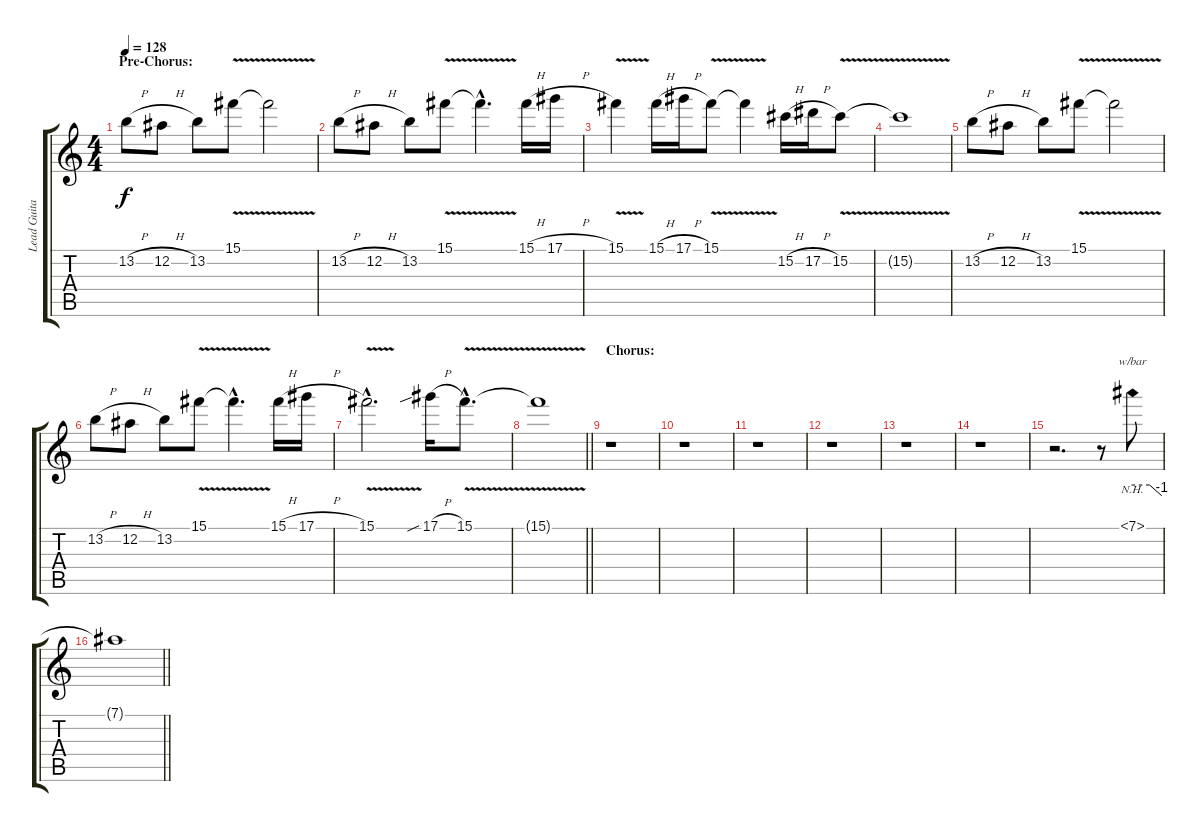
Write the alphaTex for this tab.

\track ("Lead Guitar" "Lead Guita") {instrument distortionguitar}
\staff {score tabs}
\tuning (Eb4 Bb3 Gb3 Db3 Ab2 Eb2) {hide}
\ts (4 4)
\section ("" "Pre-Chorus:")
\tempo 128
\clef g2
\ks c
13.2{h}.8{dy f} 12.2{h}.8 13.2.8 15.1{v}.8 15.1{t}.2 |
13.2{h}.8 12.2{h}.8 13.2.8 15.1{v}.8 15.1{hac t}.4{d} 15.1{h}.16 17.1{h}.16 |
15.1{v}.4 15.1{h}.16 17.1{h}.16 15.1{v}.8 15.1{t}.4 15.2{h}.16 17.2{h}.16 15.2{v}.8 |
15.2{t}.1 |
13.2{h}.8 12.2{h}.8 13.2.8 15.1{v}.8 15.1{t}.2 |
13.2{h}.8 12.2{h}.8 13.2.8 15.1{v}.8 15.1{hac t}.4{d} 15.1{h}.16 17.1{h}.16 |
15.1{v hac}.2{d} 17.1{sib h}.16 15.1{v hac}.8{d} |
\barLineRight lightlight
15.1{t}.1 |
\section ("" "Chorus:")
r.1 |
r.1 |
r.1 |
r.1 |
r.1 |
r.1 |
r.2{d} r.8 7.1{nh}.8{tbe (custom default 0 0 35 0 60 -4)} |
\barLineRight lightlight
7.1{t}.1
